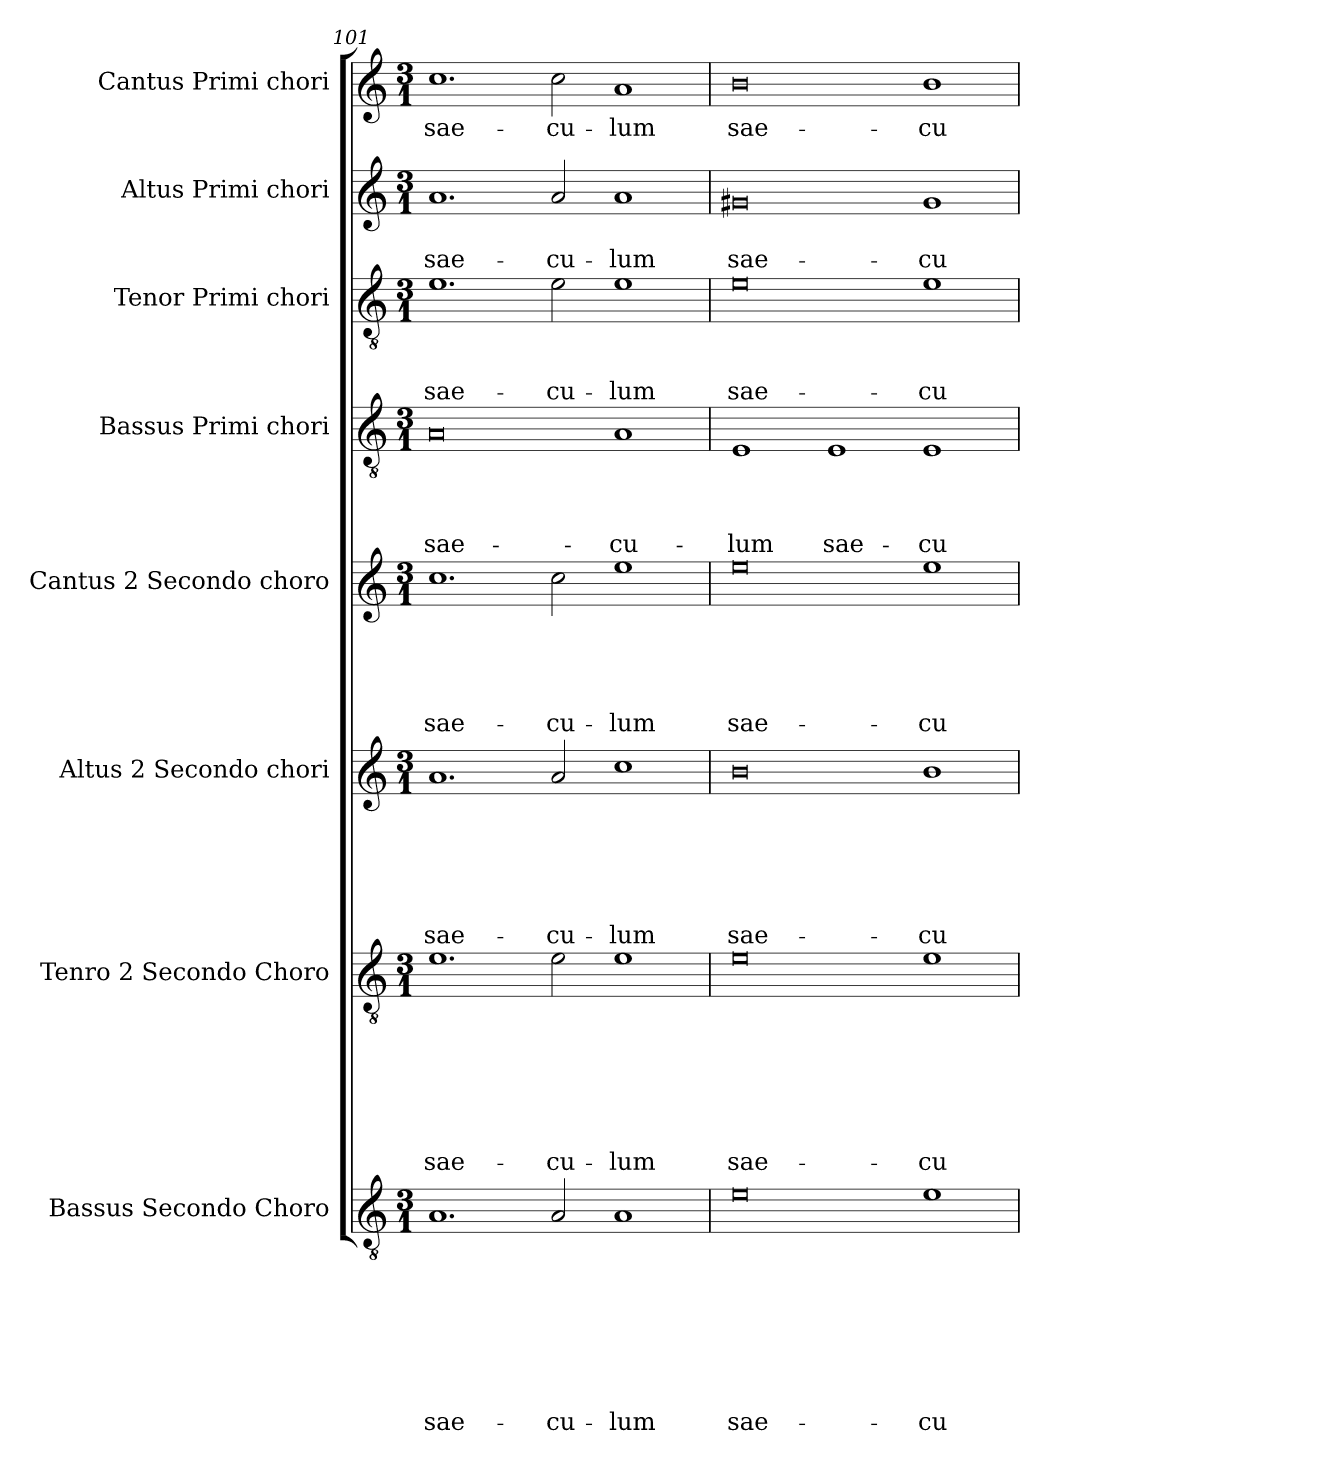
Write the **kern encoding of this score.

**kern	**text	**text	**text	**text	**text	**text	**text	**text	**kern	**text	**text	**text	**text	**text	**text	**text	**kern	**text	**text	**text	**text	**text	**text	**kern	**text	**text	**text	**text	**text	**kern	**text	**text	**text	**text	**kern	**text	**text	**text	**kern	**text	**text	**kern	**text
*part8	*part8	*part8	*part8	*part8	*part8	*part8	*part8	*part8	*part7	*part7	*part7	*part7	*part7	*part7	*part7	*part7	*part6	*part6	*part6	*part6	*part6	*part6	*part6	*part5	*part5	*part5	*part5	*part5	*part5	*part4	*part4	*part4	*part4	*part4	*part3	*part3	*part3	*part3	*part2	*part2	*part2	*part1	*part1
*staff8	*staff8	*staff8	*staff8	*staff8	*staff8	*staff8	*staff8	*staff8	*staff7	*staff7	*staff7	*staff7	*staff7	*staff7	*staff7	*staff7	*staff6	*staff6	*staff6	*staff6	*staff6	*staff6	*staff6	*staff5	*staff5	*staff5	*staff5	*staff5	*staff5	*staff4	*staff4	*staff4	*staff4	*staff4	*staff3	*staff3	*staff3	*staff3	*staff2	*staff2	*staff2	*staff1	*staff1
*I"Bassus Secondo Choro	*	*	*	*	*	*	*	*	*I"Tenro 2 Secondo Choro	*	*	*	*	*	*	*	*I"Altus 2 Secondo chori	*	*	*	*	*	*	*I"Cantus 2 Secondo choro	*	*	*	*	*	*I"Bassus Primi chori	*	*	*	*	*I"Tenor Primi chori	*	*	*	*I"Altus Primi chori	*	*	*I"Cantus Primi chori	*
*I'Ch	*	*	*	*	*	*	*	*	*I'Ch	*	*	*	*	*	*	*	*I'Ch	*	*	*	*	*	*	*I'Ch	*	*	*	*	*	*I'Ch	*	*	*	*	*I'Ch	*	*	*	*I'Ch	*	*	*I'Ch	*
*clefGv2	*	*	*	*	*	*	*	*	*clefGv2	*	*	*	*	*	*	*	*clefG2	*	*	*	*	*	*	*clefG2	*	*	*	*	*	*clefGv2	*	*	*	*	*clefGv2	*	*	*	*clefG2	*	*	*clefG2	*
*k[]	*	*	*	*	*	*	*	*	*k[]	*	*	*	*	*	*	*	*k[]	*	*	*	*	*	*	*k[]	*	*	*	*	*	*k[]	*	*	*	*	*k[]	*	*	*	*k[]	*	*	*k[]	*
*C:	*	*	*	*	*	*	*	*	*C:	*	*	*	*	*	*	*	*C:	*	*	*	*	*	*	*C:	*	*	*	*	*	*C:	*	*	*	*	*C:	*	*	*	*C:	*	*	*C:	*
*M3/1	*	*	*	*	*	*	*	*	*M3/1	*	*	*	*	*	*	*	*M3/1	*	*	*	*	*	*	*M3/1	*	*	*	*	*	*M3/1	*	*	*	*	*M3/1	*	*	*	*M3/1	*	*	*M3/1	*
=101	=101	=101	=101	=101	=101	=101	=101	=101	=101	=101	=101	=101	=101	=101	=101	=101	=101	=101	=101	=101	=101	=101	=101	=101	=101	=101	=101	=101	=101	=101	=101	=101	=101	=101	=101	=101	=101	=101	=101	=101	=101	=101	=101
!	!	!	!	!	!	!	!	!LO:LY:b	!	!	!	!	!	!	!	!LO:LY:b	!	!	!	!	!	!	!LO:LY:b	!	!	!	!	!	!LO:LY:b	!	!	!	!	!LO:LY:b	!	!	!	!LO:LY:b	!	!	!LO:LY:b	!	!LO:LY:b
1.A	.	.	.	.	.	.	.	sae-	1.e	.	.	.	.	.	.	sae-	1.a	.	.	.	.	.	sae-	1.cc	.	.	.	.	sae-	0A	.	.	.	sae-	1.e	.	.	sae-	1.a	.	sae-	1.cc	sae-
!	!	!	!	!	!	!	!	!LO:LY:b	!	!	!	!	!	!	!	!LO:LY:b	!	!	!	!	!	!	!LO:LY:b	!	!	!	!	!	!LO:LY:b	!	!	!	!	!	!	!	!	!LO:LY:b	!	!	!LO:LY:b	!	!LO:LY:b
2A/	.	.	.	.	.	.	.	-cu-	2e\	.	.	.	.	.	.	-cu-	2a/	.	.	.	.	.	-cu-	2cc\	.	.	.	.	-cu-	.	.	.	.	.	2e\	.	.	-cu-	2a/	.	-cu-	2cc\	-cu-
!	!	!	!	!	!	!	!	!LO:LY:b	!	!	!	!	!	!	!	!LO:LY:b	!	!	!	!	!	!	!LO:LY:b	!	!	!	!	!	!LO:LY:b	!	!	!	!	!LO:LY:b	!	!	!	!LO:LY:b	!	!	!LO:LY:b	!	!LO:LY:b
1A	.	.	.	.	.	.	.	-lum	1e	.	.	.	.	.	.	-lum	1cc	.	.	.	.	.	-lum	1ee	.	.	.	.	-lum	1A	.	.	.	-cu-	1e	.	.	-lum	1a	.	-lum	1a	-lum
=102	=102	=102	=102	=102	=102	=102	=102	=102	=102	=102	=102	=102	=102	=102	=102	=102	=102	=102	=102	=102	=102	=102	=102	=102	=102	=102	=102	=102	=102	=102	=102	=102	=102	=102	=102	=102	=102	=102	=102	=102	=102	=102	=102
!	!	!	!	!	!	!	!	!LO:LY:b	!	!	!	!	!	!	!	!LO:LY:b	!	!	!	!	!	!	!LO:LY:b	!	!	!	!	!	!LO:LY:b	!	!	!	!	!LO:LY:b	!	!	!	!LO:LY:b	!	!	!LO:LY:b	!	!LO:LY:b
0e	.	.	.	.	.	.	.	sae-	0e	.	.	.	.	.	.	sae-	0b	.	.	.	.	.	sae-	0ee	.	.	.	.	sae-	1E	.	.	.	-lum	0e	.	.	sae-	0g#X	.	sae-	0b	sae-
!	!	!	!	!	!	!	!	!	!	!	!	!	!	!	!	!	!	!	!	!	!	!	!	!	!	!	!	!	!	!	!	!	!	!LO:LY:b	!	!	!	!	!	!	!	!	!
.	.	.	.	.	.	.	.	.	.	.	.	.	.	.	.	.	.	.	.	.	.	.	.	.	.	.	.	.	.	1E	.	.	.	sae-	.	.	.	.	.	.	.	.	.
!	!	!	!	!	!	!	!	!LO:LY:b	!	!	!	!	!	!	!	!LO:LY:b	!	!	!	!	!	!	!LO:LY:b	!	!	!	!	!	!LO:LY:b	!	!	!	!	!LO:LY:b	!	!	!	!LO:LY:b	!	!	!LO:LY:b	!	!LO:LY:b
1e	.	.	.	.	.	.	.	-cu-	1e	.	.	.	.	.	.	-cu-	1b	.	.	.	.	.	-cu-	1ee	.	.	.	.	-cu-	1E	.	.	.	-cu-	1e	.	.	-cu-	1g#	.	-cu-	1b	-cu-
=	=	=	=	=	=	=	=	=	=	=	=	=	=	=	=	=	=	=	=	=	=	=	=	=	=	=	=	=	=	=	=	=	=	=	=	=	=	=	=	=	=	=	=
*-	*-	*-	*-	*-	*-	*-	*-	*-	*-	*-	*-	*-	*-	*-	*-	*-	*-	*-	*-	*-	*-	*-	*-	*-	*-	*-	*-	*-	*-	*-	*-	*-	*-	*-	*-	*-	*-	*-	*-	*-	*-	*-	*-
